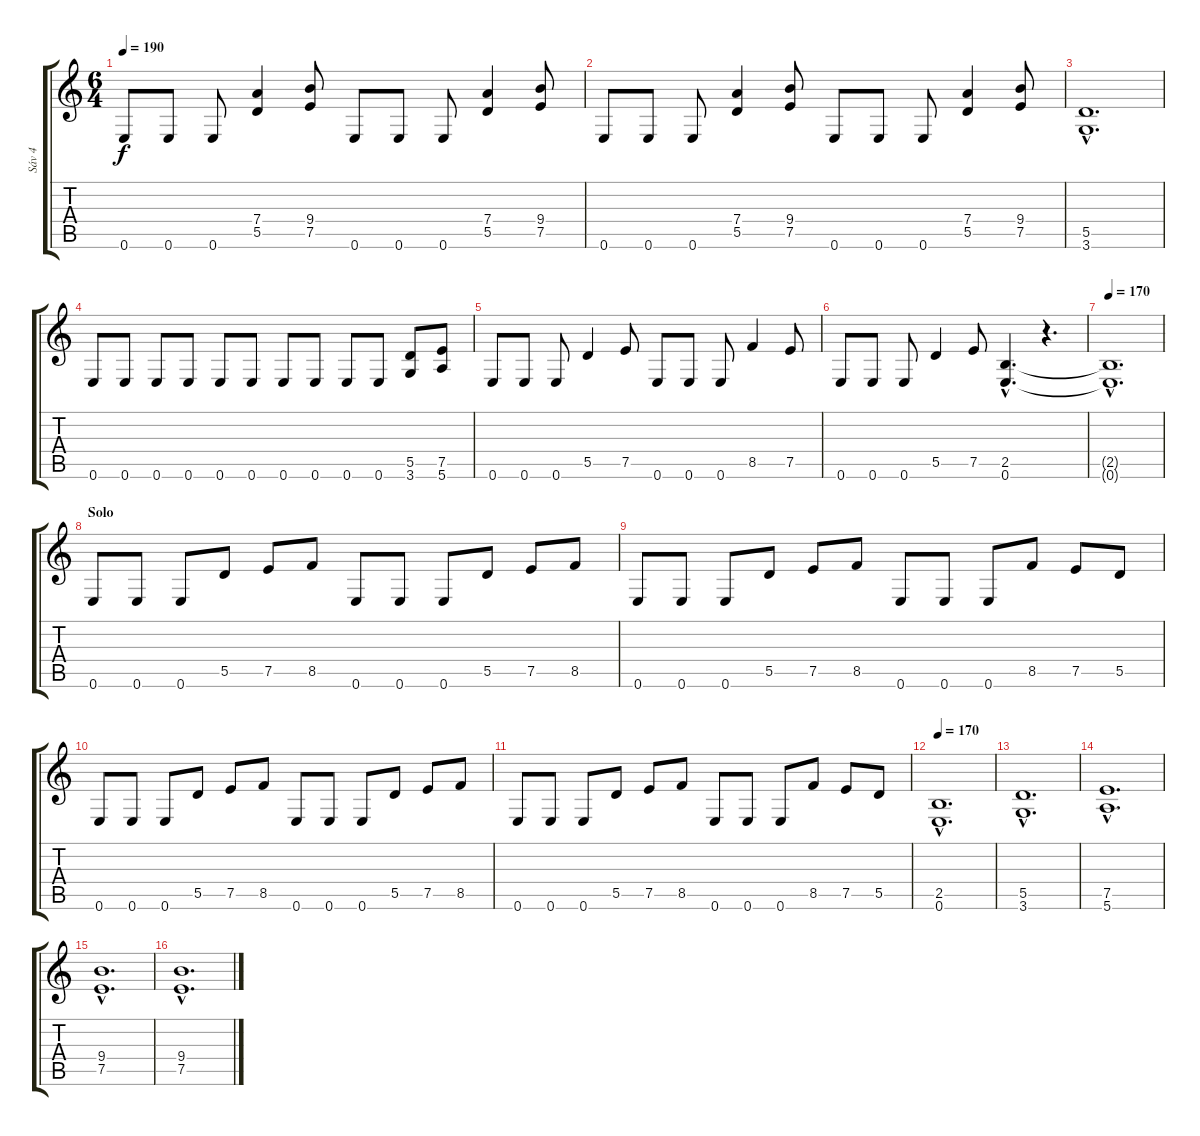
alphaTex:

\track ("Sáv 4" "Sáv 4") {instrument overdrivenguitar}
\staff {score tabs}
\tuning (E4 B3 G3 D3 A2 E2) {hide}
\ts (6 4)
\tempo 190
\clef g2
\ks c
0.6.8{dy f} 0.6.8 0.6.8 (7.4 5.5).4 (9.4 7.5).8 0.6.8 0.6.8 0.6.8 (7.4 5.5).4 (9.4 7.5).8 |
0.6.8 0.6.8 0.6.8 (7.4 5.5).4 (9.4 7.5).8 0.6.8 0.6.8 0.6.8 (7.4 5.5).4 (9.4 7.5).8 |
(5.5{hac} 3.6{hac}).1{d} |
0.6.8 0.6.8 0.6.8 0.6.8 0.6.8 0.6.8 0.6.8 0.6.8 0.6.8 0.6.8 (5.5 3.6).8 (7.5 5.6).8 |
0.6.8 0.6.8 0.6.8 5.5.4 7.5.8 0.6.8 0.6.8 0.6.8 8.5.4 7.5.8 |
0.6.8 0.6.8 0.6.8 5.5.4 7.5.8 (2.5{hac} 0.6{hac}).4{d} r.4{d} |
\tempo 170
(2.5{hac t} 0.6{hac t}).1{d} |
\section ("" "Solo")
0.6.8 0.6.8 0.6.8 5.5.8 7.5.8 8.5.8 0.6.8 0.6.8 0.6.8 5.5.8 7.5.8 8.5.8 |
0.6.8 0.6.8 0.6.8 5.5.8 7.5.8 8.5.8 0.6.8 0.6.8 0.6.8 8.5.8 7.5.8 5.5.8 |
0.6.8 0.6.8 0.6.8 5.5.8 7.5.8 8.5.8 0.6.8 0.6.8 0.6.8 5.5.8 7.5.8 8.5.8 |
0.6.8 0.6.8 0.6.8 5.5.8 7.5.8 8.5.8 0.6.8 0.6.8 0.6.8 8.5.8 7.5.8 5.5.8 |
\tempo 170
(2.5{hac} 0.6{hac}).1{d} |
(5.5{hac} 3.6{hac}).1{d} |
(7.5{hac} 5.6{hac}).1{d} |
(9.4{hac} 7.5{hac}).1{d} |
(9.4{hac} 7.5{hac}).1{d}
